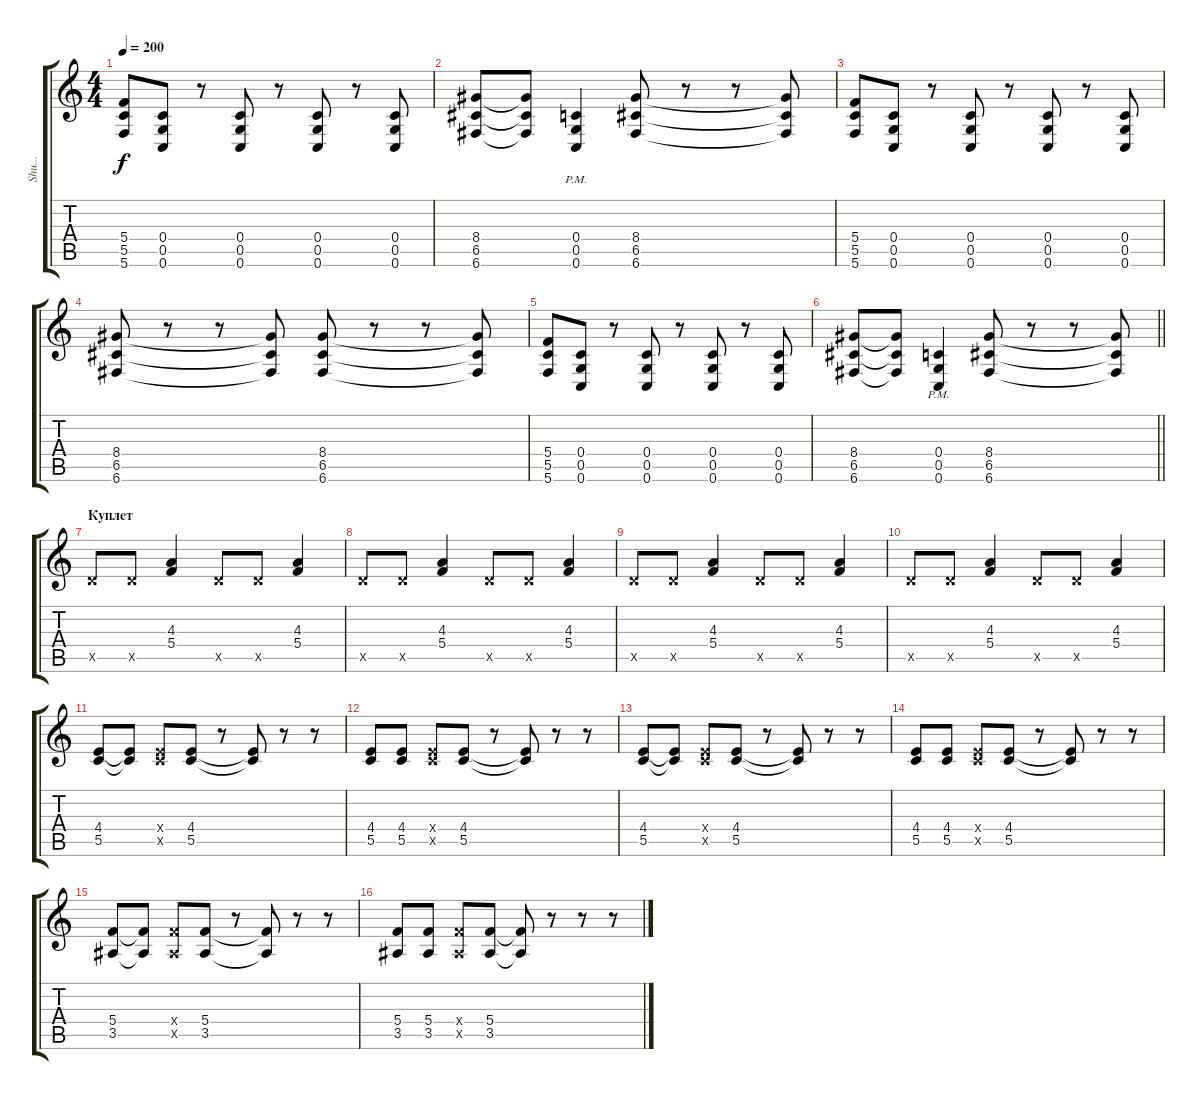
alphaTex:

\track ("Shu..." "Shu...") {instrument distortionguitar}
\staff {score tabs}
\tuning (D4 A3 F3 C3 G2 C2) {hide}
\ts (4 4)
\tempo 200
\clef g2
\ks c
(5.4 5.5 5.6).8{dy f} (0.4 0.5 0.6).8 r.8 (0.4 0.5 0.6).8 r.8 (0.4 0.5 0.6).8 r.8 (0.4 0.5 0.6).8 |
(8.4 6.5 6.6).8 (8.4{t} 6.5{t} 6.6{t}).8 (0.4{pm} 0.5{pm} 0.6{pm}).4 (8.4 6.5 6.6).8 r.8 r.8 (8.4{t} 6.5{t} 6.6{t}).8 |
(5.4 5.5 5.6).8 (0.4 0.5 0.6).8 r.8 (0.4 0.5 0.6).8 r.8 (0.4 0.5 0.6).8 r.8 (0.4 0.5 0.6).8 |
(8.4 6.5 6.6).8 r.8 r.8 (8.4{t} 6.5{t} 6.6{t}).8 (8.4 6.5 6.6).8 r.8 r.8 (8.4{t} 6.5{t} 6.6{t}).8 |
(5.4 5.5 5.6).8 (0.4 0.5 0.6).8 r.8 (0.4 0.5 0.6).8 r.8 (0.4 0.5 0.6).8 r.8 (0.4 0.5 0.6).8 |
\barLineRight lightlight
(8.4 6.5 6.6).8 (8.4{t} 6.5{t} 6.6{t}).8 (0.4{pm} 0.5{pm} 0.6{pm}).4 (8.4 6.5 6.6).8 r.8 r.8 (8.4{t} 6.5{t} 6.6{t}).8 |
\section ("" "Куплет")
7.5{x}.8{instrument distortionguitar} 7.5{x}.8 (4.3 5.4).4 7.5{x}.8 7.5{x}.8 (4.3 5.4).4 |
7.5{x}.8 7.5{x}.8 (4.3 5.4).4 7.5{x}.8 7.5{x}.8 (4.3 5.4).4 |
7.5{x}.8 7.5{x}.8 (4.3 5.4).4 7.5{x}.8 7.5{x}.8 (4.3 5.4).4 |
7.5{x}.8 7.5{x}.8 (4.3 5.4).4 7.5{x}.8 7.5{x}.8 (4.3 5.4).4 |
(4.4 5.5).8 (4.4{t} 5.5{t}).8 (4.4{x} 5.5{x}).8 (4.4 5.5).8 r.8 (4.4{t} 5.5{t}).8 r.8 r.8 |
(4.4 5.5).8 (4.4 5.5).8 (4.4{x} 5.5{x}).8 (4.4 5.5).8 r.8 (4.4{t} 5.5{t}).8 r.8 r.8 |
(4.4 5.5).8 (4.4{t} 5.5{t}).8 (4.4{x} 5.5{x}).8 (4.4 5.5).8 r.8 (4.4{t} 5.5{t}).8 r.8 r.8 |
(4.4 5.5).8 (4.4 5.5).8 (4.4{x} 5.5{x}).8 (4.4 5.5).8 r.8 (4.4{t} 5.5{t}).8 r.8 r.8 |
(5.4 3.5).8 (5.4{t} 3.5{t}).8 (5.4{x} 3.5{x}).8 (5.4 3.5).8 r.8 (5.4{t} 3.5{t}).8 r.8 r.8 |
(5.4 3.5).8 (5.4 3.5).8 (5.4{x} 3.5{x}).8 (5.4 3.5).8 (5.4{t} 3.5{t}).8 r.8 r.8 r.8
